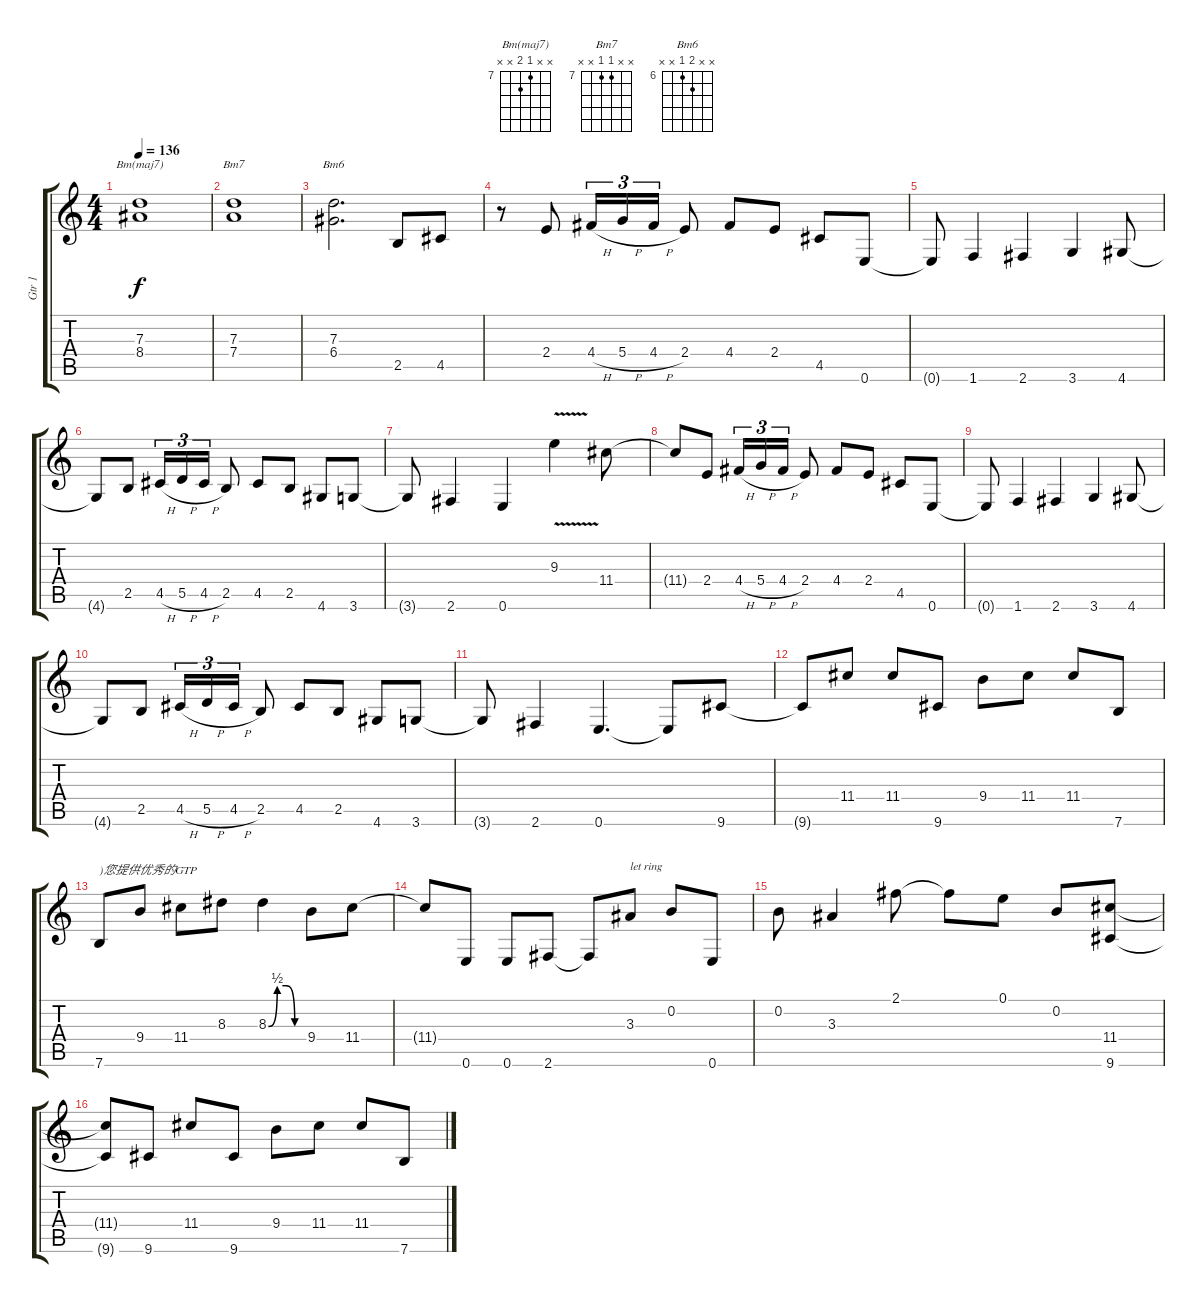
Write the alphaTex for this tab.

\track ("Gtr 1" "Gtr 1") {instrument distortionguitar}
\staff {score tabs}
\tuning (E4 B3 G3 D3 A2 E2) {hide}
\chord ("Bm(maj7)" x x 7 8 x x) {firstfret 7}
\chord ("Bm7" x x 7 7 x x) {firstfret 7}
\chord ("Bm6" x x 7 6 x x) {firstfret 6}
\ts (4 4)
\tempo 136
\clef g2
\ks c
(7.3 8.4).1{ch "Bm(maj7)" dy f} |
(7.3 7.4).1{ch "Bm7"} |
(7.3 6.4).2{d ch "Bm6"} 2.5.8 4.5.8 |
r.8 2.4.8 4.4{h}.16{tu (3 2)} 5.4{h}.16{tu (3 2)} 4.4{h}.16{tu (3 2)} 2.4.8 4.4.8 2.4.8 4.5.8 0.6.8 |
0.6{t}.8 1.6.4 2.6.4 3.6.4 4.6.8 |
4.6{t}.8 2.5.8 4.5{h}.16{tu (3 2)} 5.5{h}.16{tu (3 2)} 4.5{h}.16{tu (3 2)} 2.5.8 4.5.8 2.5.8 4.6.8 3.6.8 |
3.6{t}.8 2.6.4 0.6.4 9.3{v}.4 11.4.8 |
11.4{t}.8 2.4.8 4.4{h}.16{tu (3 2)} 5.4{h}.16{tu (3 2)} 4.4{h}.16{tu (3 2)} 2.4.8 4.4.8 2.4.8 4.5.8 0.6.8 |
0.6{t}.8 1.6.4 2.6.4 3.6.4 4.6.8 |
4.6{t}.8 2.5.8 4.5{h}.16{tu (3 2)} 5.5{h}.16{tu (3 2)} 4.5{h}.16{tu (3 2)} 2.5.8 4.5.8 2.5.8 4.6.8 3.6.8 |
3.6{t}.8 2.6.4 0.6.4{d} 0.6{t}.8 9.6.8 |
9.6{t}.8 11.4.8 11.4.8 9.6.8 9.4.8 11.4.8 11.4.8 7.6.8 |
7.6.8{txt ")您提供优秀的GTP"} 9.4.8 11.4.8 8.3.8 8.3{be (custom 0 0 15 2 30 2 45 0 60 0)}.4 9.4.8 11.4.8 |
11.4{t}.8 0.6.8 0.6.8 2.6.8 2.6{t}.8 3.3.8{txt "let ring"} 0.2.8 0.6.8 |
0.2.8 3.3.4 2.1.8 2.1{t}.8 0.1.8 0.2.8 (11.4 9.6).8 |
(11.4{t} 9.6{t}).8 9.6.8 11.4.8 9.6.8 9.4.8 11.4.8 11.4.8 7.6.8
